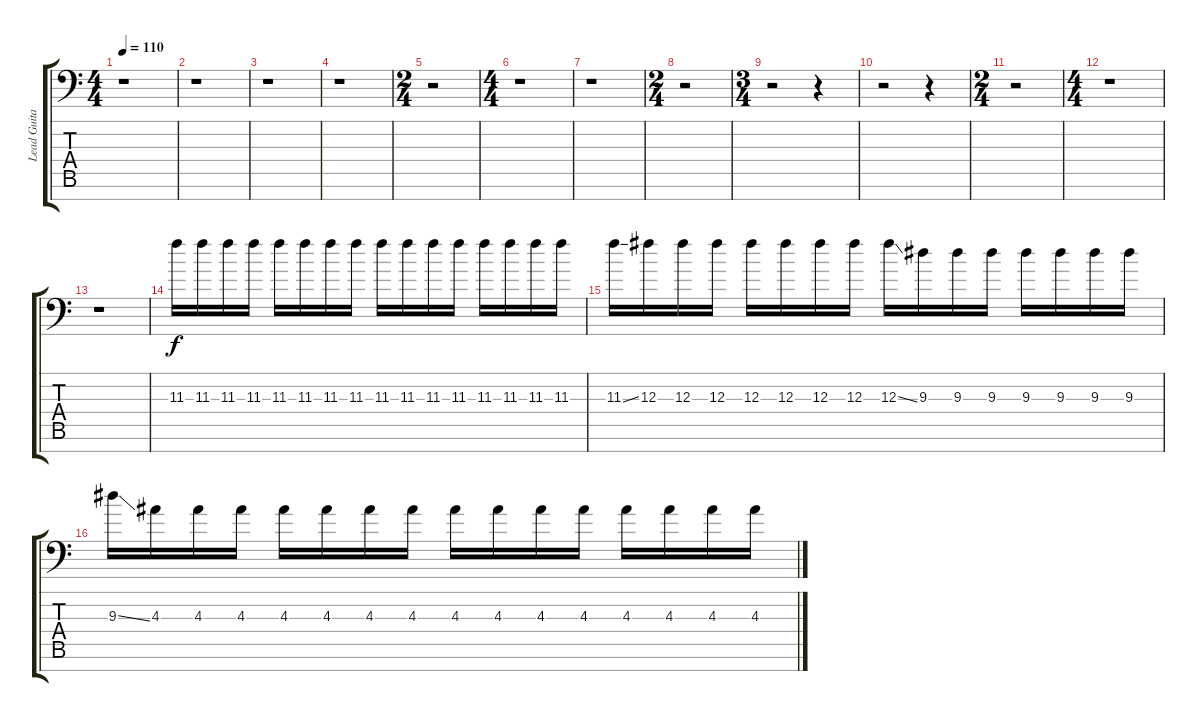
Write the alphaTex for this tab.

\track ("Lead Guitar" "Lead Guita") {instrument distortionguitar}
\staff {score tabs}
\tuning (Eb4 Bb3 Gb3 Db3 Ab2 Eb2 Bb1) {hide}
\ts (4 4)
\tempo 110
\clef f4
\ks c
r.1{dy f} |
r.1 |
r.1 |
r.1 |
\ts (2 4)
r.2 |
\ts (4 4)
r.1 |
r.1 |
\ts (2 4)
r.2 |
\ts (3 4)
r.2 r.4 |
r.2 r.4 |
\ts (2 4)
r.2 |
\ts (4 4)
r.1 |
r.1 |
11.3.16 11.3.16 11.3.16 11.3.16 11.3.16 11.3.16 11.3.16 11.3.16 11.3.16 11.3.16 11.3.16 11.3.16 11.3.16 11.3.16 11.3.16 11.3.16 |
11.3{ss}.16 12.3.16 12.3.16 12.3.16 12.3.16 12.3.16 12.3.16 12.3.16 12.3{ss}.16 9.3.16 9.3.16 9.3.16 9.3.16 9.3.16 9.3.16 9.3.16 |
9.3{ss}.16 4.3.16 4.3.16 4.3.16 4.3.16 4.3.16 4.3.16 4.3.16 4.3.16 4.3.16 4.3.16 4.3.16 4.3.16 4.3.16 4.3.16 4.3.16
